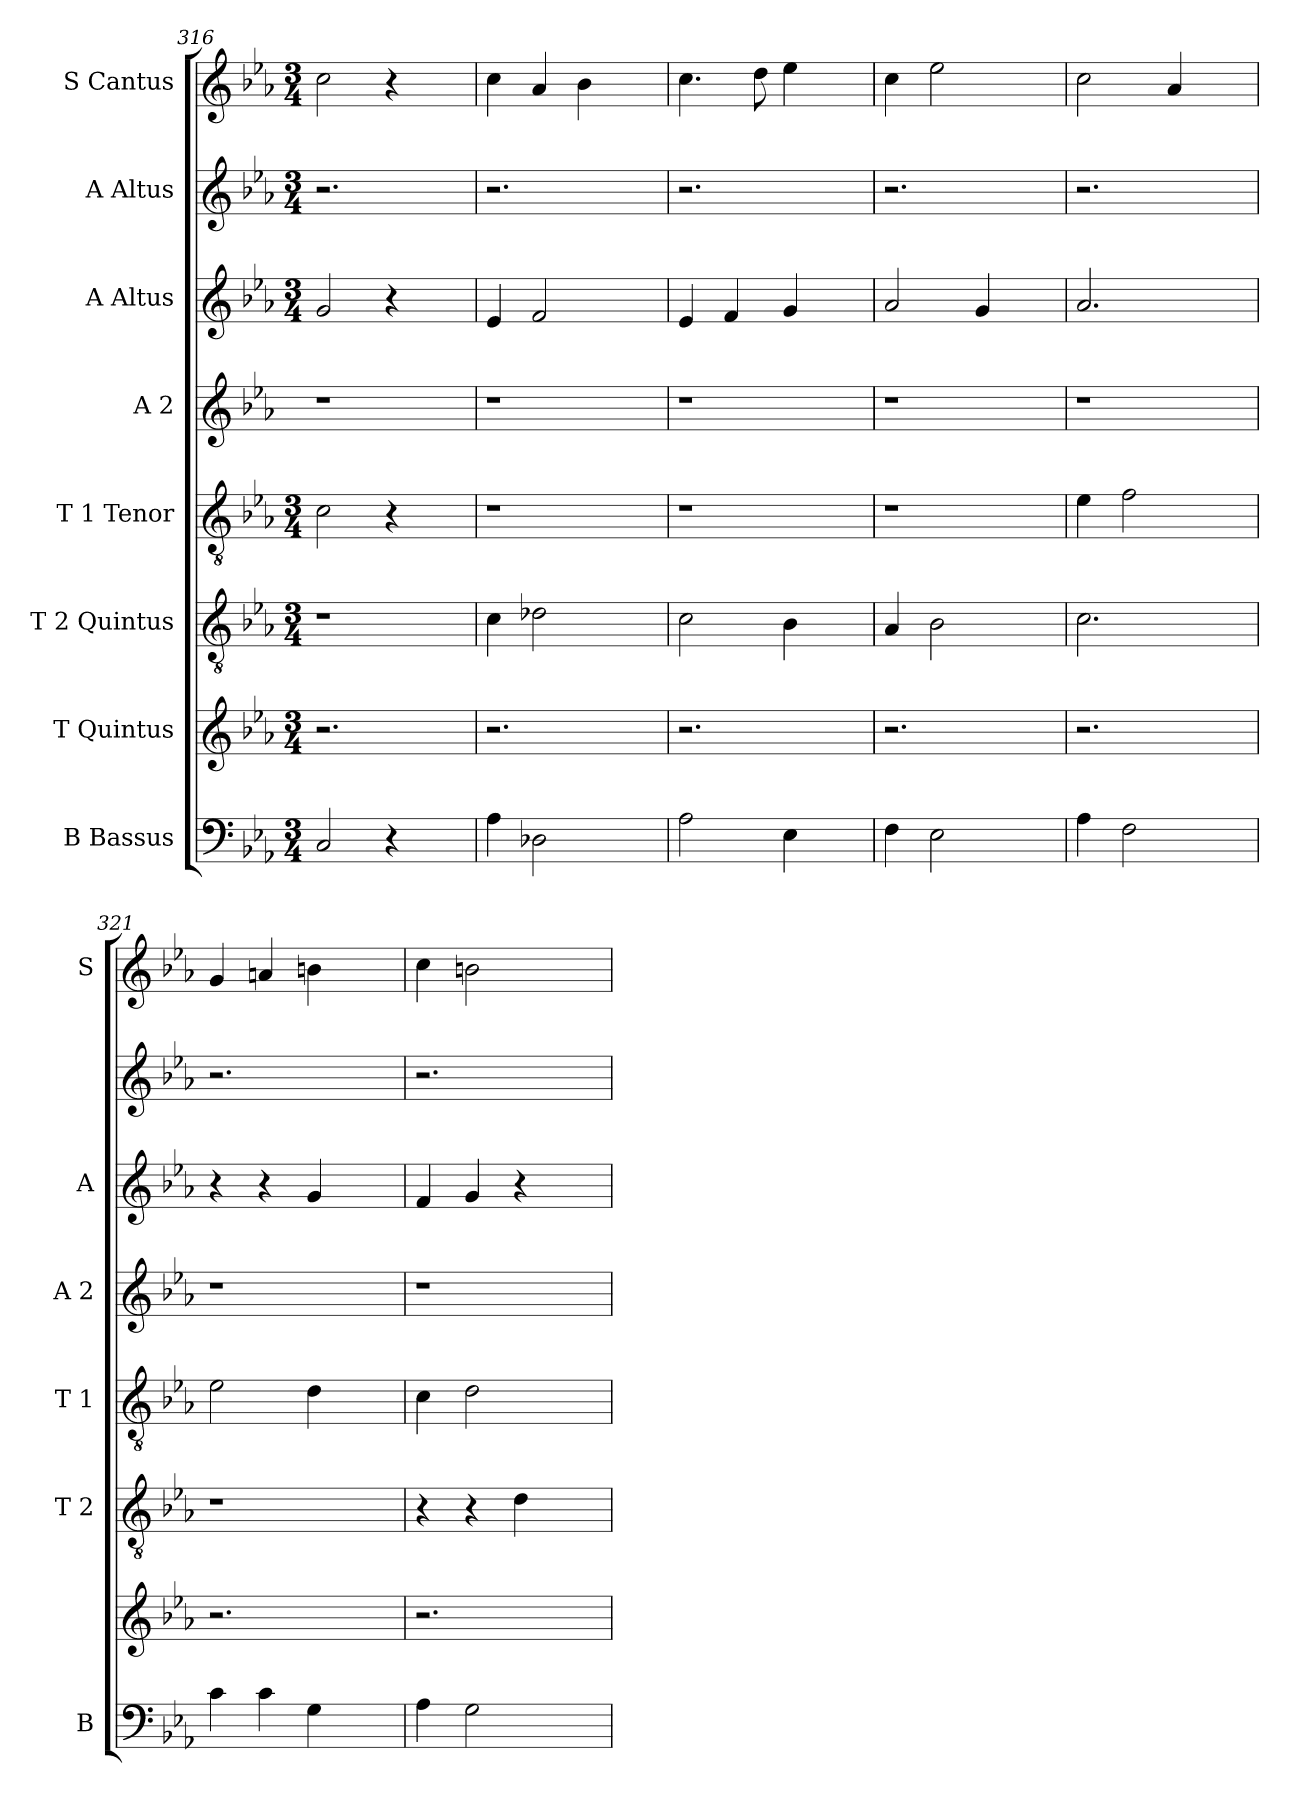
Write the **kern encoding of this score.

**kern	**kern	**kern	**kern	**kern	**kern	**kern	**kern
*part8	*part7	*part6	*part5	*part4	*part3	*part2	*part1
*staff8	*staff7	*staff6	*staff5	*staff4	*staff3	*staff2	*staff1
*I"B Bassus	*I"T Quintus	*I"T 2 Quintus	*I"T 1 Tenor	*I"A 2	*I"A Altus	*I"A Altus	*I"S Cantus
*I'B	*	*I'T 2	*I'T 1	*I'A 2	*I'A	*	*I'S
*clefF4	*clefG2	*clefGv2	*clefGv2	*clefG2	*clefG2	*clefG2	*clefG2
*k[b-e-a-]	*k[b-e-a-]	*k[b-e-a-]	*k[b-e-a-]	*k[b-e-a-]	*k[b-e-a-]	*k[b-e-a-]	*k[b-e-a-]
*E-:	*E-:	*E-:	*E-:	*E-:	*E-:	*E-:	*E-:
*M3/4	*M3/4	*M3/4	*M3/4	*	*M3/4	*M3/4	*M3/4
=316	=316	=316	=316	=316	=316	=316	=316
!	!	!LO:N:vis=1	!	!	!	!	!
2C/	2.r	2.r	2c\	1r	2g/	2.r	2cc\
4r	.	.	4r	.	4r	.	4r
4ryy	4ryy	4ryy	4ryy	.	4ryy	4ryy	4ryy
=317	=317	=317	=317	=317	=317	=317	=317
!	!	!	!LO:N:vis=1	!	!	!	!
4A-\	2.r	4c\	2.r	1r	4e-/	2.r	4cc\
2D-X\	.	2d-X\	.	.	2f/	.	4a-/
.	.	.	.	.	.	.	4b-\
4ryy	4ryy	4ryy	4ryy	.	4ryy	4ryy	4ryy
!!LO:PB:g=z
=318	=318	=318	=318	=318	=318	=318	=318
!	!	!	!LO:N:vis=1	!	!	!	!
2A-\	2.r	2c\	2.r	1r	4e-/	2.r	4.cc\
.	.	.	.	.	4f/	.	.
.	.	.	.	.	.	.	8dd\
4E-\	.	4B-\	.	.	4g/	.	4ee-\
4ryy	4ryy	4ryy	4ryy	.	4ryy	4ryy	4ryy
=319	=319	=319	=319	=319	=319	=319	=319
!	!	!	!LO:N:vis=1	!	!	!	!
4F\	2.r	4A-/	2.r	1r	2a-/	2.r	4cc\
2E-\	.	2B-\	.	.	.	.	2ee-\
.	.	.	.	.	4g/	.	.
4ryy	4ryy	4ryy	4ryy	.	4ryy	4ryy	4ryy
=320	=320	=320	=320	=320	=320	=320	=320
4A-\	2.r	2.c\	4e-\	1r	2.a-/	2.r	2cc\
2F\	.	.	2f\	.	.	.	.
.	.	.	.	.	.	.	4a-/
4ryy	4ryy	4ryy	4ryy	.	4ryy	4ryy	4ryy
=321	=321	=321	=321	=321	=321	=321	=321
!	!	!LO:N:vis=1	!	!	!	!	!
4c\	2.r	2.r	2e-\	1r	4r	2.r	4g/
4c\	.	.	.	.	4r	.	4an/
4G\	.	.	4d\	.	4g/	.	4bn\
4ryy	4ryy	4ryy	4ryy	.	4ryy	4ryy	4ryy
=322	=322	=322	=322	=322	=322	=322	=322
4A-\	2.r	4r	4c\	1r	4f/	2.r	4cc\
2G\	.	4r	2d\	.	4g/	.	2bn\
.	.	4d\	.	.	4r	.	.
4ryy	4ryy	4ryy	4ryy	.	4ryy	4ryy	4ryy
=	=	=	=	=	=	=	=
*-	*-	*-	*-	*-	*-	*-	*-
